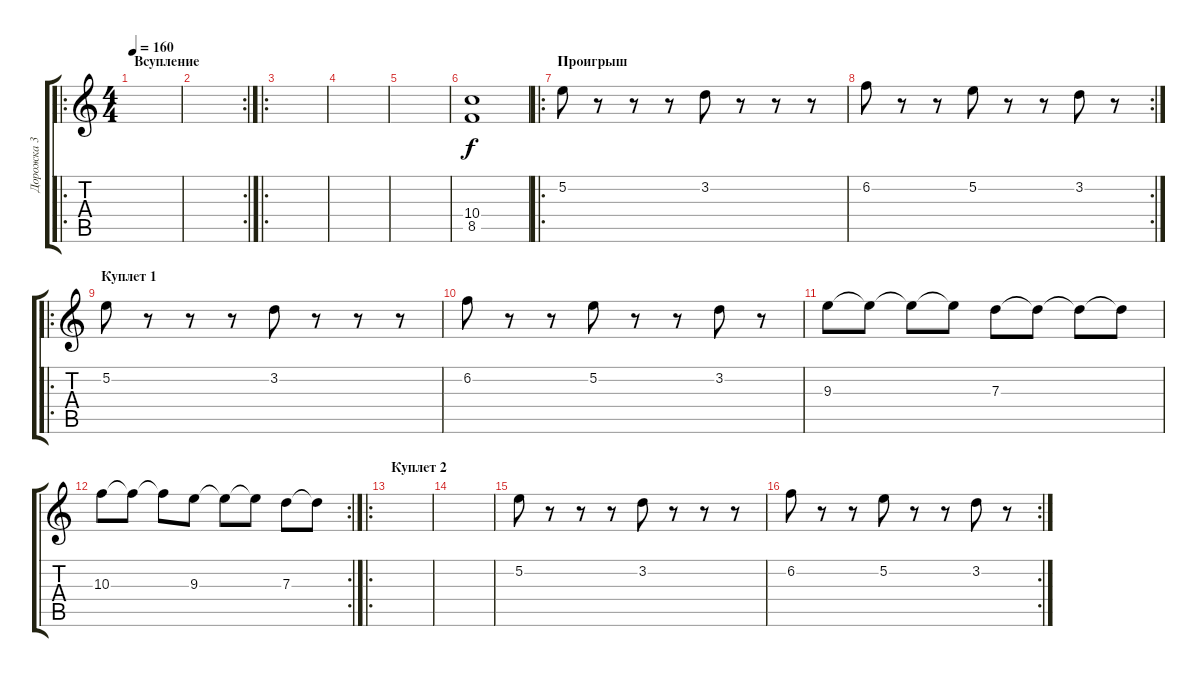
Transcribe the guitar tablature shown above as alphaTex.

\track ("Дорожка 3" "Дорожка 3") {instrument distortionguitar}
\staff {score tabs}
\tuning (E4 B3 G3 D3 A2 E2) {hide}
\ro
\ts (4 4)
\section ("" "Всупление")
\tempo 160
\clef g2
\ks c
|
\rc 2
|
\ro
|
|
|
(10.4 8.5).1 |
\ro
\section ("" "Проигрыш")
5.2.8 r.8 r.8 r.8 3.2.8 r.8 r.8 r.8 |
\rc 2
6.2.8 r.8 r.8 5.2.8 r.8 r.8 3.2.8 r.8 |
\ro
\section ("" "Куплет 1")
5.2.8 r.8 r.8 r.8 3.2.8 r.8 r.8 r.8 |
6.2.8 r.8 r.8 5.2.8 r.8 r.8 3.2.8 r.8 |
9.3.8 9.3{t}.8 9.3{t}.8 9.3{t}.8 7.3.8 7.3{t}.8 7.3{t}.8 7.3{t}.8 |
\rc 2
10.3.8 10.3{t}.8 10.3{t}.8 9.3.8 9.3{t}.8 9.3{t}.8 7.3.8 7.3{t}.8 |
\ro
\section ("" "Куплет 2")
|
|
5.2.8 r.8 r.8 r.8 3.2.8 r.8 r.8 r.8 |
\rc 2
6.2.8 r.8 r.8 5.2.8 r.8 r.8 3.2.8 r.8
